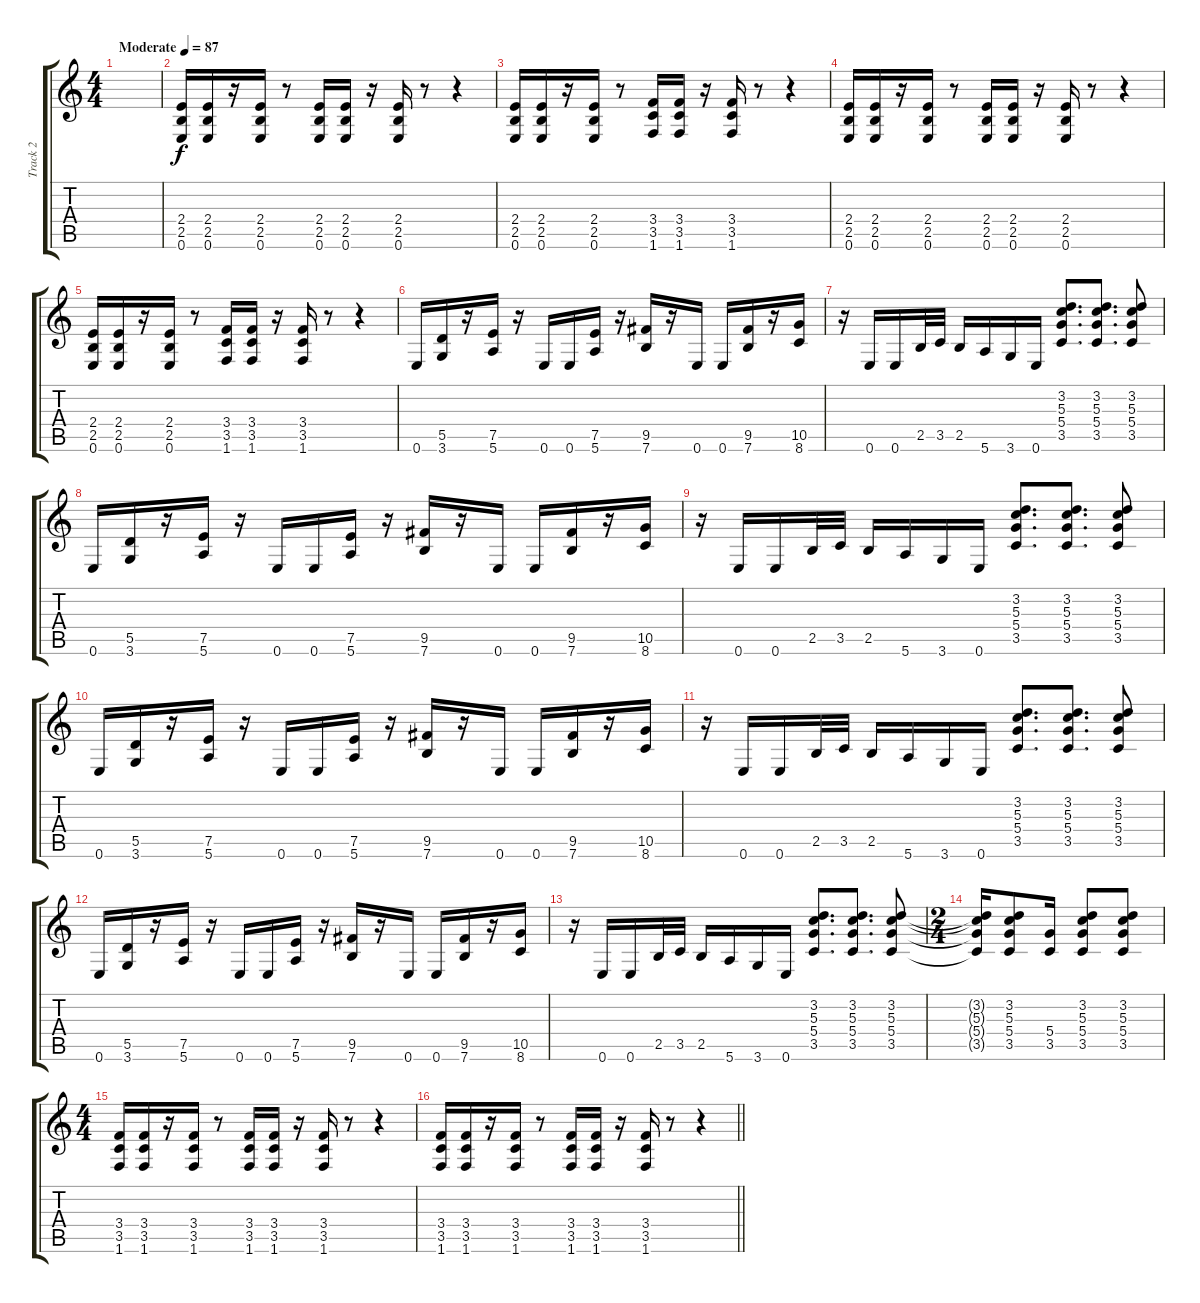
\track ("Track 2" "Track 2") {instrument distortionguitar}
\staff {score tabs}
\tuning (E4 B3 G3 D3 A2 E2) {hide}
\ts (4 4)
\tempo (87 "Moderate")
\clef g2
\ks c
|
(2.4 2.5 0.6).16 (2.4 2.5 0.6).16 r.16 (2.4 2.5 0.6).16 r.8 (2.4 2.5 0.6).16 (2.4 2.5 0.6).16 r.16 (2.4 2.5 0.6).16 r.8 r.4 |
(2.4 2.5 0.6).16 (2.4 2.5 0.6).16 r.16 (2.4 2.5 0.6).16 r.8 (3.4 3.5 1.6).16 (3.4 3.5 1.6).16 r.16 (3.4 3.5 1.6).16 r.8 r.4 |
(2.4 2.5 0.6).16 (2.4 2.5 0.6).16 r.16 (2.4 2.5 0.6).16 r.8 (2.4 2.5 0.6).16 (2.4 2.5 0.6).16 r.16 (2.4 2.5 0.6).16 r.8 r.4 |
(2.4 2.5 0.6).16 (2.4 2.5 0.6).16 r.16 (2.4 2.5 0.6).16 r.8 (3.4 3.5 1.6).16 (3.4 3.5 1.6).16 r.16 (3.4 3.5 1.6).16 r.8 r.4 |
0.6.16 (5.5 3.6).16 r.16 (7.5 5.6).16 r.16 0.6.16 0.6.16 (7.5 5.6).16 r.16 (9.5 7.6).16 r.16 0.6.16 0.6.16 (9.5 7.6).16 r.16 (10.5 8.6).16 |
r.16 0.6.16 0.6.16 2.5.32 3.5.32 2.5.16 5.6.16 3.6.16 0.6.16 (3.2 5.3 5.4 3.5).8{d} (3.2 5.3 5.4 3.5).8{d} (3.2 5.3 5.4 3.5).8 |
0.6.16 (5.5 3.6).16 r.16 (7.5 5.6).16 r.16 0.6.16 0.6.16 (7.5 5.6).16 r.16 (9.5 7.6).16 r.16 0.6.16 0.6.16 (9.5 7.6).16 r.16 (10.5 8.6).16 |
r.16 0.6.16 0.6.16 2.5.32 3.5.32 2.5.16 5.6.16 3.6.16 0.6.16 (3.2 5.3 5.4 3.5).8{d} (3.2 5.3 5.4 3.5).8{d} (3.2 5.3 5.4 3.5).8 |
0.6.16 (5.5 3.6).16 r.16 (7.5 5.6).16 r.16 0.6.16 0.6.16 (7.5 5.6).16 r.16 (9.5 7.6).16 r.16 0.6.16 0.6.16 (9.5 7.6).16 r.16 (10.5 8.6).16 |
r.16 0.6.16 0.6.16 2.5.32 3.5.32 2.5.16 5.6.16 3.6.16 0.6.16 (3.2 5.3 5.4 3.5).8{d} (3.2 5.3 5.4 3.5).8{d} (3.2 5.3 5.4 3.5).8 |
0.6.16 (5.5 3.6).16 r.16 (7.5 5.6).16 r.16 0.6.16 0.6.16 (7.5 5.6).16 r.16 (9.5 7.6).16 r.16 0.6.16 0.6.16 (9.5 7.6).16 r.16 (10.5 8.6).16 |
r.16 0.6.16 0.6.16 2.5.32 3.5.32 2.5.16 5.6.16 3.6.16 0.6.16 (3.2 5.3 5.4 3.5).8{d} (3.2 5.3 5.4 3.5).8{d} (3.2 5.3 5.4 3.5).8 |
\ts (2 4)
(3.2{t} 5.3{t} 5.4{t} 3.5{t}).16 (3.2 5.3 5.4 3.5).8 (5.4 3.5).16 (3.2 5.3 5.4 3.5).8 (3.2 5.3 5.4 3.5).8 |
\ts (4 4)
(3.4 3.5 1.6).16 (3.4 3.5 1.6).16 r.16 (3.4 3.5 1.6).16 r.8 (3.4 3.5 1.6).16 (3.4 3.5 1.6).16 r.16 (3.4 3.5 1.6).16 r.8 r.4 |
\barLineRight lightlight
(3.4 3.5 1.6).16 (3.4 3.5 1.6).16 r.16 (3.4 3.5 1.6).16 r.8 (3.4 3.5 1.6).16 (3.4 3.5 1.6).16 r.16 (3.4 3.5 1.6).16 r.8 r.4
